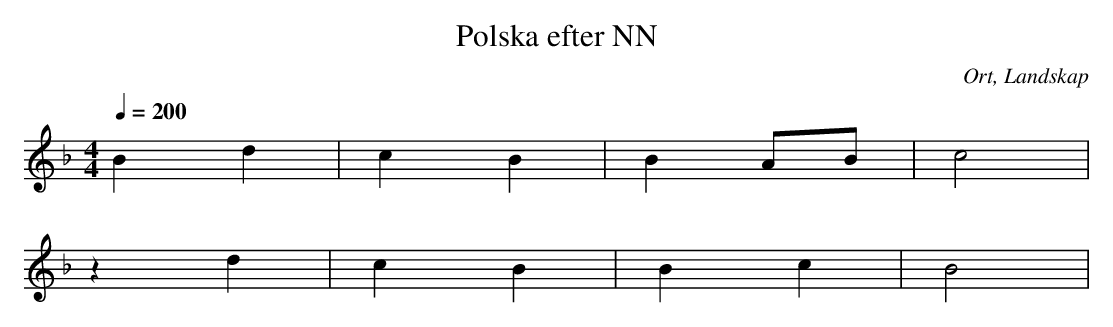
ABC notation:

X:1
T:Polska efter NN
O:Ort, Landskap
M:4/4
L:1/4
K:F
Q:200
 B d | c B | B A/B/ | c2 |
 z d | c B | B c    | B2 |
